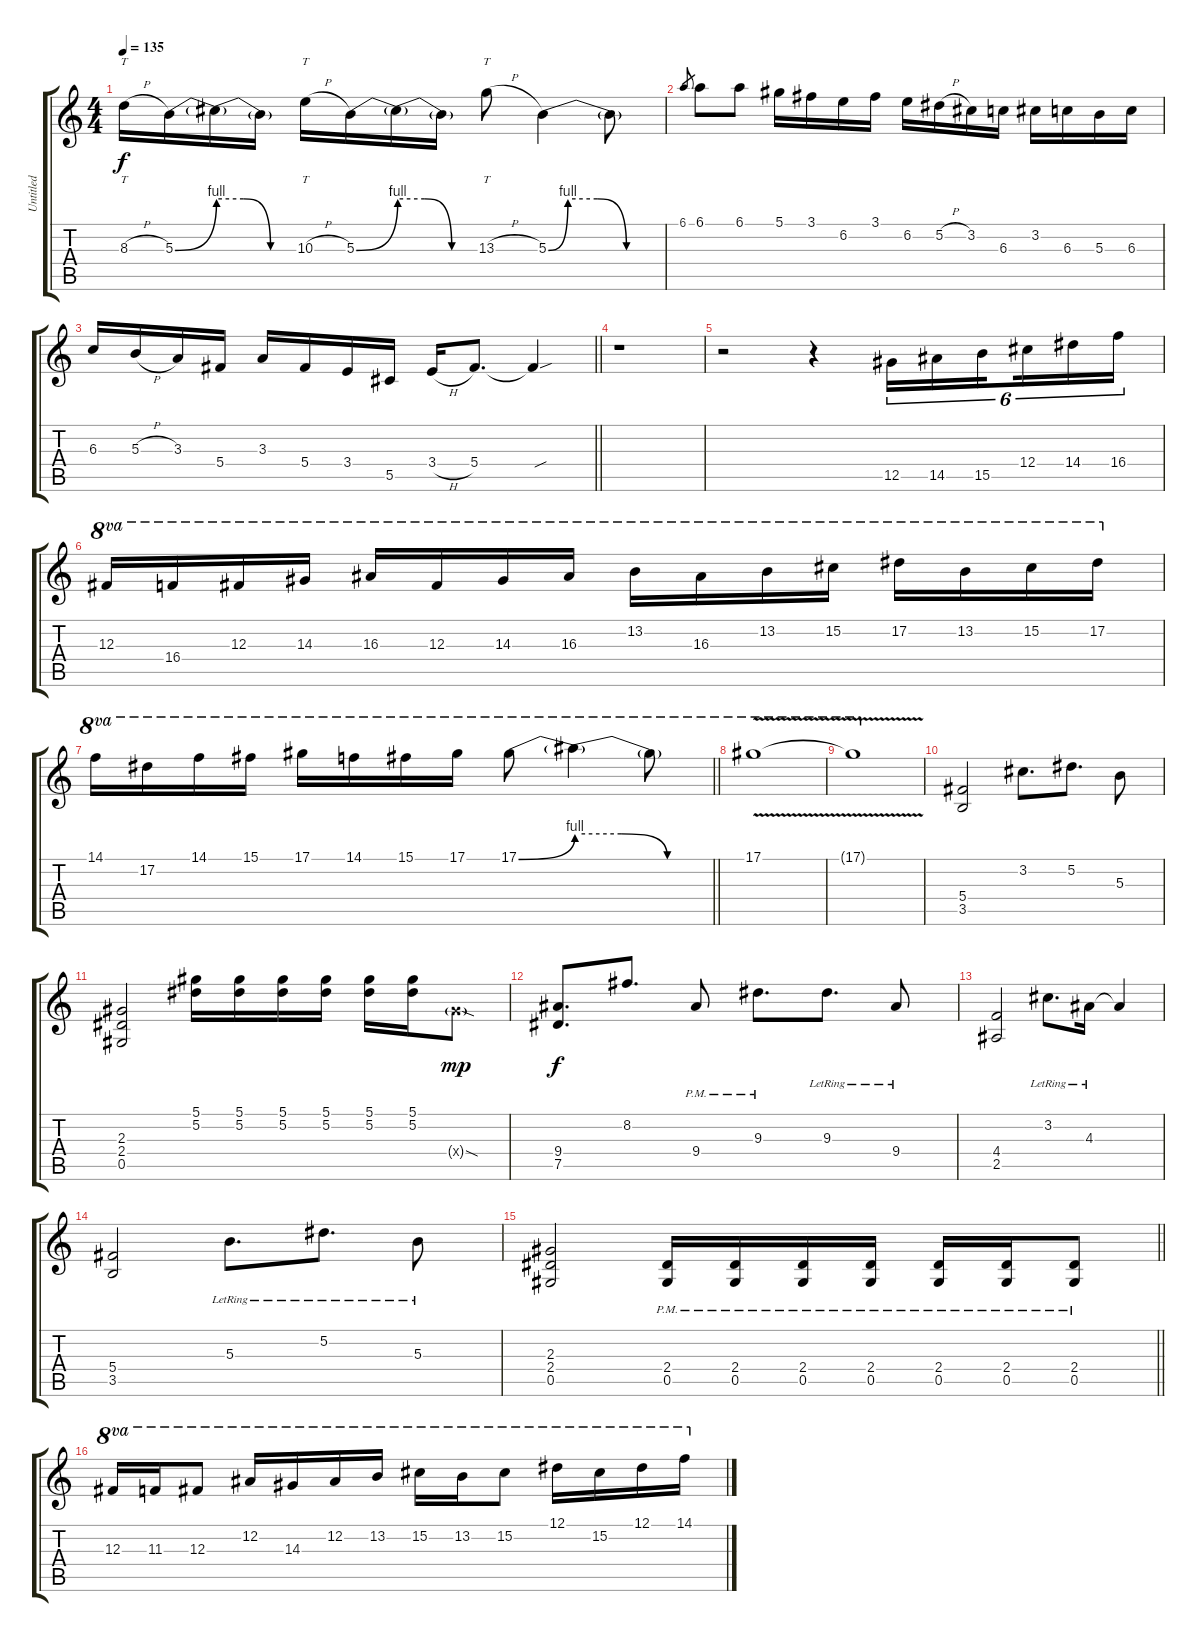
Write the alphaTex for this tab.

\track ("Untitled" "Untitled") {instrument overdrivenguitar}
\staff {score tabs}
\tuning (Eb4 Bb3 Gb3 Db3 Ab2 Db2) {hide}
\ts (4 4)
\tempo 135
\clef g2
\ks c
8.3{h}.16{tt dy f} 5.3{be (bend 0 0 60 4)}.16 5.3{be (custom 0 4 20 4 40 0 60 0) t}.16 5.3{t}.16 10.3{h}.16{tt} 5.3{be (bend 0 0 60 4)}.16 5.3{be (custom 0 4 20 4 40 0 60 0) t}.16 5.3{t}.16 13.3{h}.8{tt} 5.3{be (custom 0 0 10 4 25 4 40 0 60 0)}.4 5.3{t}.8 |
6.1.8{gr} 6.1.8 6.1.8 5.1.16 3.1.16 6.2.16 3.1.16 6.2.16 5.2{h}.16 3.2.16 6.3.16 3.2.16 6.3.16 5.3.16 6.3.16 |
\barLineRight lightlight
6.3.16 5.3{h}.16 3.3.16 5.4.16 3.3.16 5.4.16 3.4.16 5.5.16 3.4{h}.16 5.4.8{d} 5.4{sou t}.4 |
r.1 |
r.2 r.4 12.5.16{tu (6 4)} 14.5.16{tu (6 4)} 15.5.16{tu (6 4) beam splitsecondary} 12.4.16{tu (6 4)} 14.4.16{tu (6 4)} 16.4.16{tu (6 4)} |
12.3.16{ot 8va} 16.4.16{ot 8va} 12.3.16{ot 8va} 14.3.16{ot 8va} 16.3.16{ot 8va} 12.3.16{ot 8va} 14.3.16{ot 8va} 16.3.16{ot 8va} 13.2.16{ot 8va} 16.3.16{ot 8va} 13.2.16{ot 8va} 15.2.16{ot 8va} 17.2.16{ot 8va} 13.2.16{ot 8va} 15.2.16{ot 8va} 17.2.16{ot 8va} |
\barLineRight lightlight
14.1.16{ot 8va} 17.2.16{ot 8va} 14.1.16{ot 8va} 15.1.16{ot 8va} 17.1.16{ot 8va} 14.1.16{ot 8va} 15.1.16{ot 8va} 17.1.16{ot 8va} 17.1{be (bend 0 0 60 4)}.8{ot 8va} 17.1{be (custom 0 4 20 4 40 0 60 0) t}.4{ot 8va} 17.1{t}.8{ot 8va} |
17.1{v}.1{ot 8va} |
17.1{v t}.1{ot 8va} |
(5.4 3.5).2 3.2.8{d} 5.2.8{d} 5.3.8 |
(2.3 2.4 0.5).2 (5.1 5.2).16 (5.1 5.2).16 (5.1 5.2).16 (5.1 5.2).16 (5.1 5.2).16 (5.1 5.2).16 7.4{sod g x}.8{dy mp} |
(9.4 7.5).8{d dy f} 8.2.8{d} 9.4{pm}.8 9.3{pm}.8{d} 9.3{lr}.8{d} 9.4{lr}.8 |
(4.4 2.5).2 3.2{lr}.8{d} 4.3{lr}.16 4.3{t}.4 |
(5.4 3.5).2 5.3{lr}.8{d} 5.2{lr}.8{d} 5.3{lr}.8 |
\barLineRight lightlight
(2.3 2.4 0.5).2 (2.4{pm} 0.5{pm}).16 (2.4{pm} 0.5{pm}).16 (2.4{pm} 0.5{pm}).16 (2.4{pm} 0.5{pm}).16 (2.4{pm} 0.5{pm}).16 (2.4{pm} 0.5{pm}).16 (2.4{pm} 0.5{pm}).8 |
12.3.16{ot 8va} 11.3.16{ot 8va} 12.3.8{ot 8va} 12.2.16{ot 8va} 14.3.16{ot 8va} 12.2.16{ot 8va} 13.2.16{ot 8va} 15.2.16{ot 8va} 13.2.16{ot 8va} 15.2.8{ot 8va} 12.1.16{ot 8va} 15.2.16{ot 8va} 12.1.16{ot 8va} 14.1.16{ot 8va}
